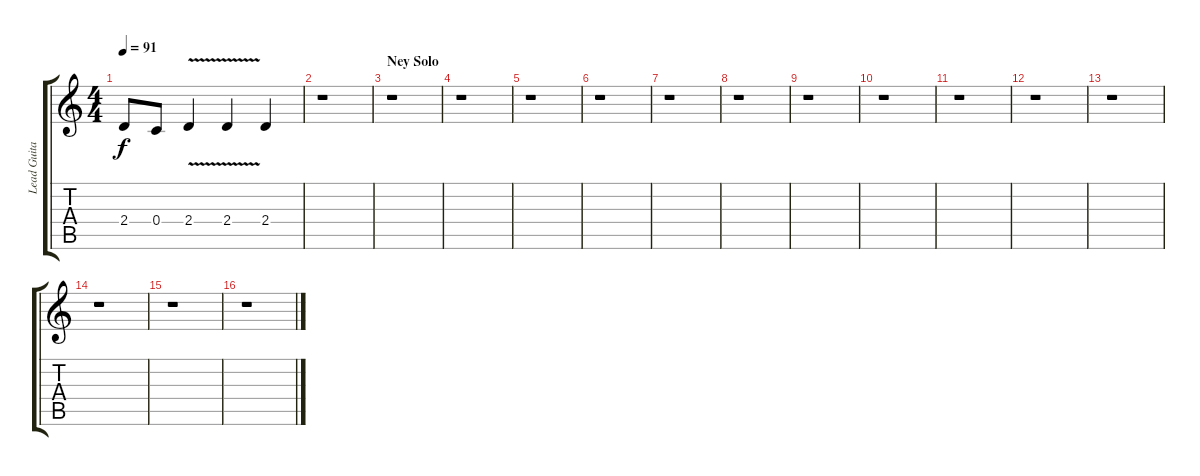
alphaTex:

\track ("Lead Guitar (Demir)" "Lead Guita") {instrument overdrivenguitar}
\staff {score tabs}
\tuning (D4 A3 F3 C3 G2 D2) {hide}
\ts (4 4)
\tempo 91
\clef g2
\ks c
2.4.8{dy f} 0.4.8 2.4{v}.4 2.4{v}.4 2.4.4 |
r.1 |
\section ("" "Ney Solo")
r.1 |
r.1 |
r.1 |
r.1 |
r.1 |
r.1 |
r.1 |
r.1 |
r.1 |
r.1 |
r.1 |
r.1 |
r.1 |
r.1
